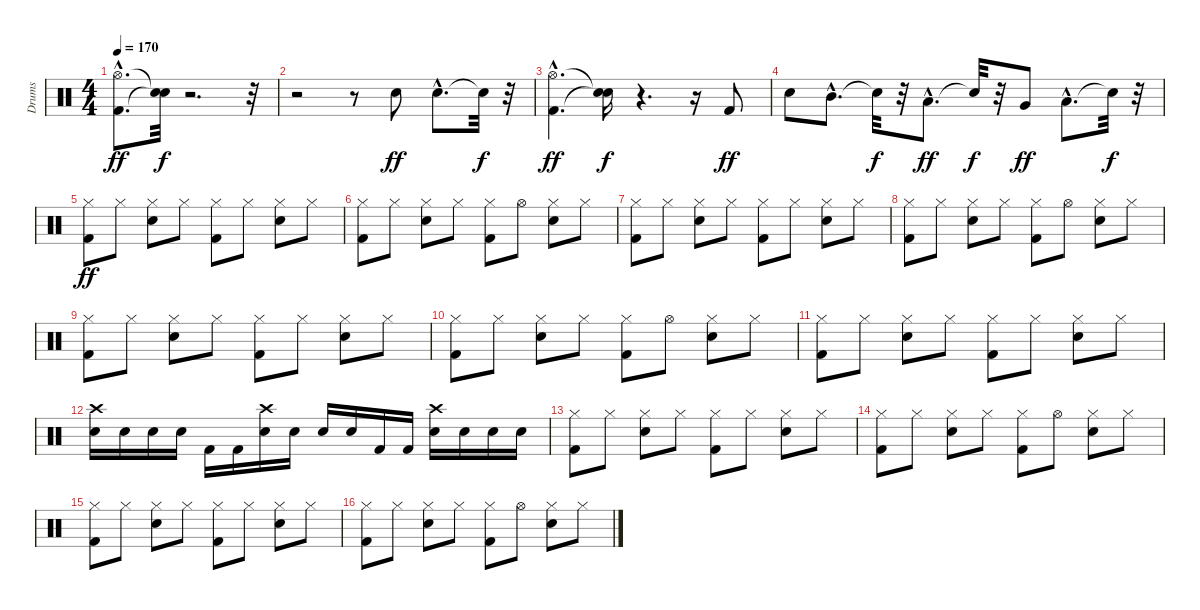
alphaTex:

\track ("Drums" "Drums") {instrument percussion}
\staff {score}
\articulation defaults
\ts (4 4)
\tempo 170
\clef neutral
\ks c
("Kick (hit) 2"{hac} "Hi-Hat (open)"{hac}).8{d dy ff} ("Snare (hit)"{t} "Snare (hit)"{t}).32{dy f} r.2{d} r.32 |
r.2 r.8 "Snare (hit) 2".8{dy ff} "Snare (hit) 2"{hac}.8{d} "Snare (hit)"{t}.32{dy f} r.32 |
("Kick (hit) 2"{hac} "Hi-Hat (open)"{hac}).4{d dy ff} ("Snare (hit)"{t} "Snare (hit)"{t}).16{dy f} r.4{d} r.16 "Kick (hit) 2".8{dy ff} |
"Snare (hit) 2".8 "Mid Tom (hit)"{hac}.8{d} "Snare (hit)"{t}.32{dy f} r.32 "Low Tom (hit)"{hac}.8{d dy ff} "Snare (hit)"{t}.32{dy f} r.32 "Very Low Tom (hit)".8{dy ff} "Low Floor Tom (hit)"{hac}.8{d} "Snare (hit)"{t}.32{dy f} r.32 |
("Kick (hit) 2" "Hi-Hat (closed)").8{dy ff} "Hi-Hat (closed)".8 ("Snare (hit) 2" "Hi-Hat (closed)").8 "Hi-Hat (closed)".8 ("Kick (hit) 2" "Hi-Hat (closed)").8 "Hi-Hat (closed)".8 ("Snare (hit) 2" "Hi-Hat (closed)").8 "Hi-Hat (closed)".8 |
("Kick (hit) 2" "Hi-Hat (closed)").8 "Hi-Hat (closed)".8 ("Snare (hit) 2" "Hi-Hat (closed)").8 "Hi-Hat (closed)".8 ("Kick (hit) 2" "Hi-Hat (closed)").8 "Hi-Hat (open)".8 ("Snare (hit) 2" "Hi-Hat (closed)").8 "Hi-Hat (closed)".8 |
("Kick (hit) 2" "Hi-Hat (closed)").8 "Hi-Hat (closed)".8 ("Snare (hit) 2" "Hi-Hat (closed)").8 "Hi-Hat (closed)".8 ("Kick (hit) 2" "Hi-Hat (closed)").8 "Hi-Hat (closed)".8 ("Snare (hit) 2" "Hi-Hat (closed)").8 "Hi-Hat (closed)".8 |
("Kick (hit) 2" "Hi-Hat (closed)").8 "Hi-Hat (closed)".8 ("Snare (hit) 2" "Hi-Hat (closed)").8 "Hi-Hat (closed)".8 ("Kick (hit) 2" "Hi-Hat (closed)").8 "Hi-Hat (open)".8 ("Snare (hit) 2" "Hi-Hat (closed)").8 "Hi-Hat (closed)".8 |
("Kick (hit) 2" "Hi-Hat (closed)").8 "Hi-Hat (closed)".8 ("Snare (hit) 2" "Hi-Hat (closed)").8 "Hi-Hat (closed)".8 ("Kick (hit) 2" "Hi-Hat (closed)").8 "Hi-Hat (closed)".8 ("Snare (hit) 2" "Hi-Hat (closed)").8 "Hi-Hat (closed)".8 |
("Kick (hit) 2" "Hi-Hat (closed)").8 "Hi-Hat (closed)".8 ("Snare (hit) 2" "Hi-Hat (closed)").8 "Hi-Hat (closed)".8 ("Kick (hit) 2" "Hi-Hat (closed)").8 "Hi-Hat (open)".8 ("Snare (hit) 2" "Hi-Hat (closed)").8 "Hi-Hat (closed)".8 |
("Kick (hit) 2" "Hi-Hat (closed)").8 "Hi-Hat (closed)".8 ("Snare (hit) 2" "Hi-Hat (closed)").8 "Hi-Hat (closed)".8 ("Kick (hit) 2" "Hi-Hat (closed)").8 "Hi-Hat (closed)".8 ("Snare (hit) 2" "Hi-Hat (closed)").8 "Hi-Hat (closed)".8 |
("Snare (hit) 2" "Crash high (hit)").16 "Snare (hit) 2".16 "Snare (hit) 2".16 "Snare (hit) 2".16 "Kick (hit) 2".16 "Kick (hit) 2".16 ("Snare (hit) 2" "Crash high (hit)").16 "Snare (hit) 2".16 "Snare (hit) 2".16 "Snare (hit) 2".16 "Kick (hit) 2".16 "Kick (hit) 2".16 ("Snare (hit) 2" "Crash high (hit)").16 "Snare (hit) 2".16 "Snare (hit) 2".16 "Snare (hit) 2".16 |
("Kick (hit) 2" "Hi-Hat (closed)").8 "Hi-Hat (closed)".8 ("Snare (hit) 2" "Hi-Hat (closed)").8 "Hi-Hat (closed)".8 ("Kick (hit) 2" "Hi-Hat (closed)").8 "Hi-Hat (closed)".8 ("Snare (hit) 2" "Hi-Hat (closed)").8 "Hi-Hat (closed)".8 |
("Kick (hit) 2" "Hi-Hat (closed)").8 "Hi-Hat (closed)".8 ("Snare (hit) 2" "Hi-Hat (closed)").8 "Hi-Hat (closed)".8 ("Kick (hit) 2" "Hi-Hat (closed)").8 "Hi-Hat (open)".8 ("Snare (hit) 2" "Hi-Hat (closed)").8 "Hi-Hat (closed)".8 |
("Kick (hit) 2" "Hi-Hat (closed)").8 "Hi-Hat (closed)".8 ("Snare (hit) 2" "Hi-Hat (closed)").8 "Hi-Hat (closed)".8 ("Kick (hit) 2" "Hi-Hat (closed)").8 "Hi-Hat (closed)".8 ("Snare (hit) 2" "Hi-Hat (closed)").8 "Hi-Hat (closed)".8 |
("Kick (hit) 2" "Hi-Hat (closed)").8 "Hi-Hat (closed)".8 ("Snare (hit) 2" "Hi-Hat (closed)").8 "Hi-Hat (closed)".8 ("Kick (hit) 2" "Hi-Hat (closed)").8 "Hi-Hat (open)".8 ("Snare (hit) 2" "Hi-Hat (closed)").8 "Hi-Hat (closed)".8
